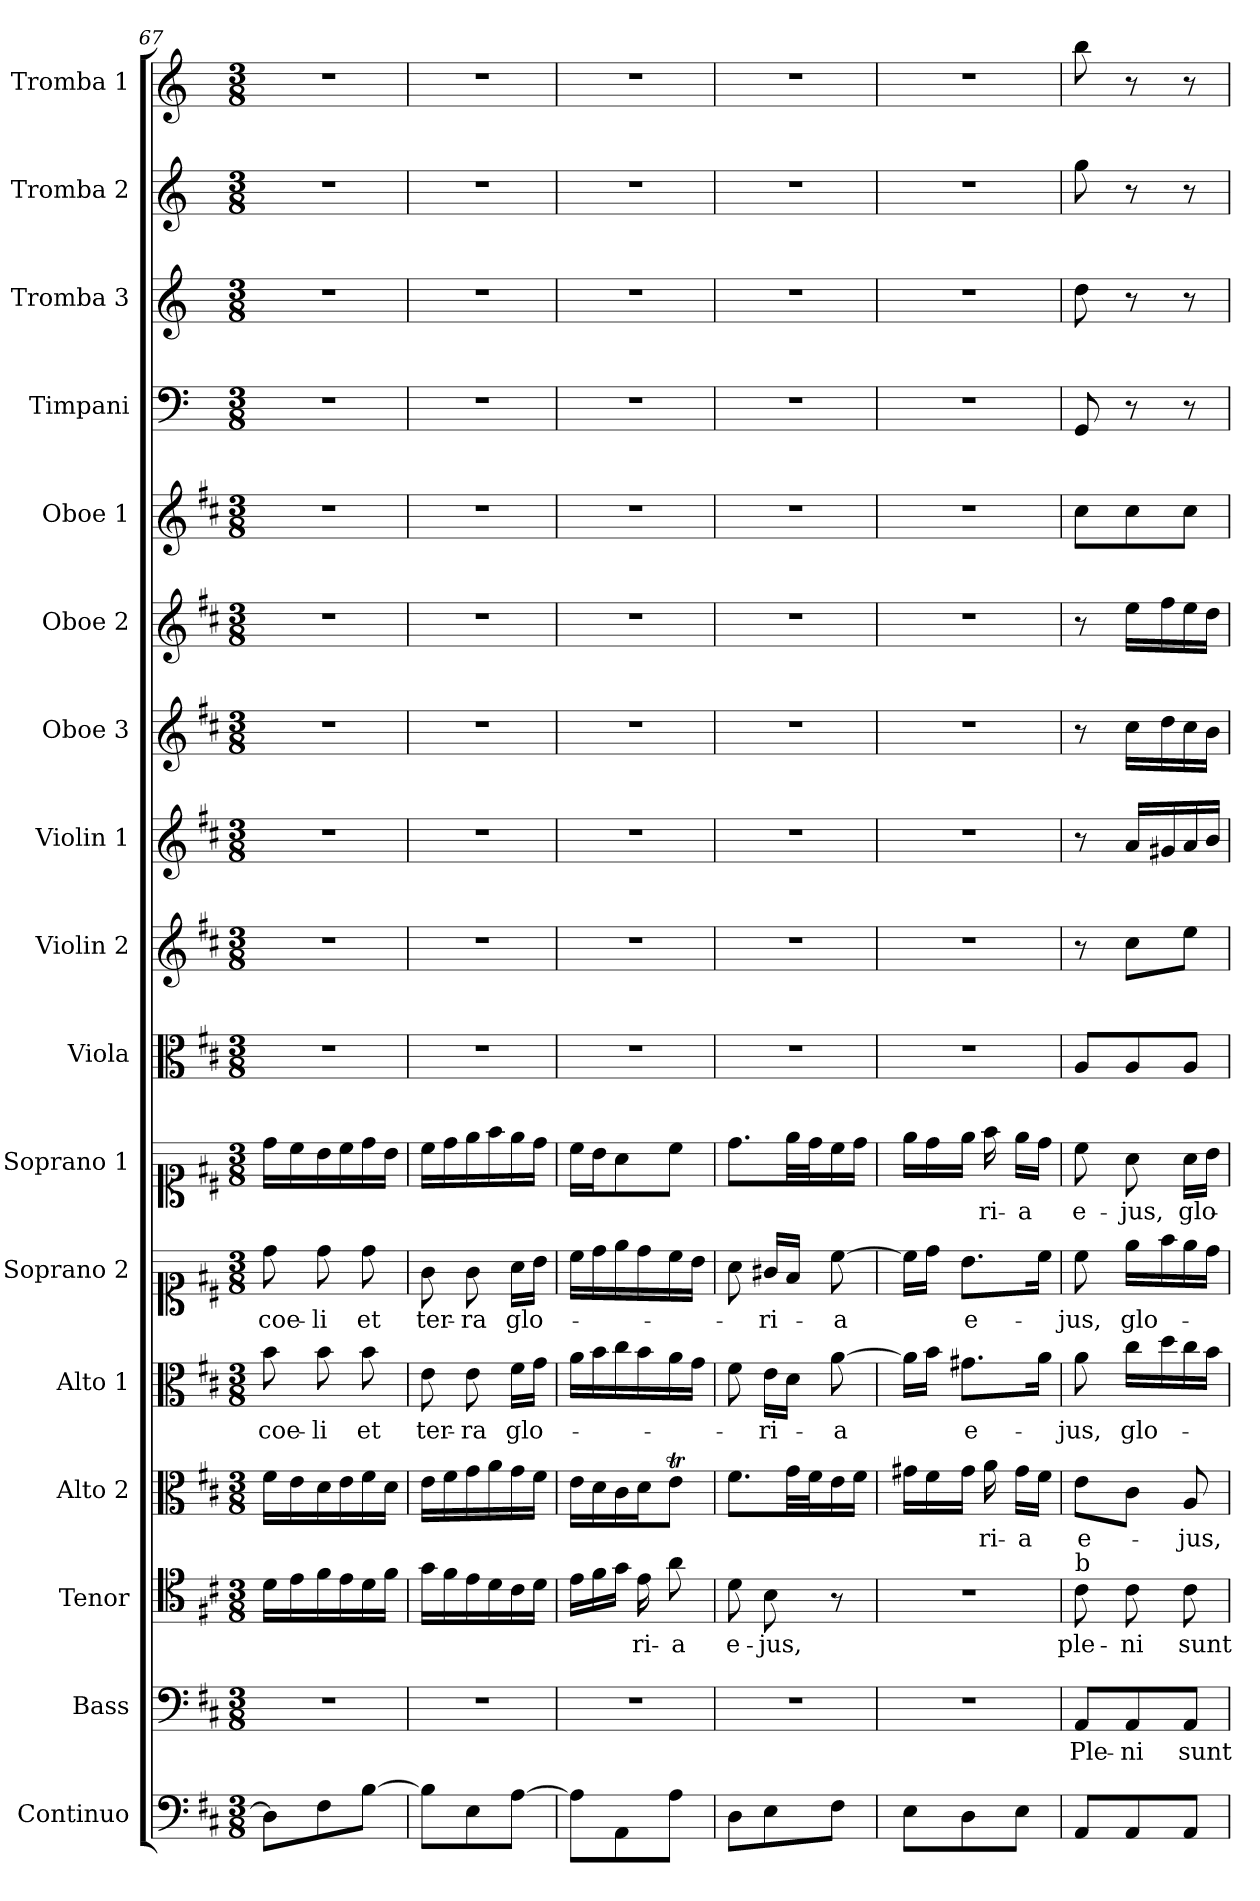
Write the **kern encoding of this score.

**kern	**kern	**text	**kern	**text	**kern	**text	**kern	**text	**kern	**text	**kern	**text	**kern	**kern	**kern	**kern	**kern	**kern	**kern	**kern	**kern	**kern
*part17	*part16	*part16	*part15	*part15	*part14	*part14	*part13	*part13	*part12	*part12	*part11	*part11	*part10	*part9	*part8	*part7	*part6	*part5	*part4	*part3	*part2	*part1
*staff17	*staff16	*staff16	*staff15	*staff15	*staff14	*staff14	*staff13	*staff13	*staff12	*staff12	*staff11	*staff11	*staff10	*staff9	*staff8	*staff7	*staff6	*staff5	*staff4	*staff3	*staff2	*staff1
*I"Continuo	*I"Bass	*	*I"Tenor	*	*I"Alto 2	*	*I"Alto 1	*	*I"Soprano 2	*	*I"Soprano 1	*	*I"Viola	*I"Violin 2	*I"Violin 1	*I"Oboe 3	*I"Oboe 2	*I"Oboe 1	*I"Timpani	*I"Tromba 3	*I"Tromba 2	*I"Tromba 1
*I'Cont	*I'B	*	*I'T	*	*I'A 2	*	*I'A 1	*	*I'S 2	*	*I'S 1	*	*I'Vla	*I'Vln 2	*I'Vln 1	*I'Ob 3	*I'Ob 2	*I'Ob 1	*I'Timp	*I'Tr 3	*I'Tr 2	*I'Tr 1
*clefF4	*clefF4	*	*clefC4	*	*clefC3	*	*clefC3	*	*clefC1	*	*clefC1	*	*clefC3	*clefG2	*clefG2	*clefG2	*clefG2	*clefG2	*clefF4	*clefG2	*clefG2	*clefG2
*	*	*	*	*	*	*	*	*	*	*	*	*	*	*	*	*	*	*	*ITrd-1c-2	*ITrd-1c-2	*ITrd-1c-2	*ITrd-1c-2
*k[f#c#]	*k[f#c#]	*	*k[f#c#]	*	*k[f#c#]	*	*k[f#c#]	*	*k[f#c#]	*	*k[f#c#]	*	*k[f#c#]	*k[f#c#]	*k[f#c#]	*k[f#c#]	*k[f#c#]	*k[f#c#]	*k[f#c#]	*k[f#c#]	*k[f#c#]	*k[f#c#]
*M3/8	*M3/8	*	*M3/8	*	*M3/8	*	*M3/8	*	*M3/8	*	*M3/8	*	*M3/8	*M3/8	*M3/8	*M3/8	*M3/8	*M3/8	*M3/8	*M3/8	*M3/8	*M3/8
=67	=67	=67	=67	=67	=67	=67	=67	=67	=67	=67	=67	=67	=67	=67	=67	=67	=67	=67	=67	=67	=67	=67
!	!	!	!	!	!	!	!	!LO:LY:b	!	!LO:LY:b	!	!	!	!	!	!	!	!	!	!	!	!
8D\L]	4.r	.	16d\LL	.	16f#\LL	.	8b\	coe-	8dd\	coe-	16dd\LL	.	4.r	4.r	4.r	4.r	4.r	4.r	4.r	4.r	4.r	4.r
.	.	.	16e\	.	16e\	.	.	.	.	.	16cc#\	.	.	.	.	.	.	.	.	.	.	.
!	!	!	!	!	!	!	!	!LO:LY:b	!	!LO:LY:b	!	!	!	!	!	!	!	!	!	!	!	!
8F#\	.	.	16f#\	.	16d\	.	8b\	-li	8dd\	-li	16b\	.	.	.	.	.	.	.	.	.	.	.
.	.	.	16e\	.	16e\	.	.	.	.	.	16cc#\	.	.	.	.	.	.	.	.	.	.	.
!	!	!	!	!	!	!	!	!LO:LY:b	!	!LO:LY:b	!	!	!	!	!	!	!	!	!	!	!	!
[8B\J	.	.	16d\	.	16f#\	.	8b\	et	8dd\	et	16dd\	.	.	.	.	.	.	.	.	.	.	.
.	.	.	16f#\JJ	.	16d\JJ	.	.	.	.	.	16b\JJ	.	.	.	.	.	.	.	.	.	.	.
=68	=68	=68	=68	=68	=68	=68	=68	=68	=68	=68	=68	=68	=68	=68	=68	=68	=68	=68	=68	=68	=68	=68
!	!	!	!	!	!	!	!	!LO:LY:b	!	!LO:LY:b	!	!	!	!	!	!	!	!	!	!	!	!
8B\L]	4.r	.	16g\LL	.	16e\LL	.	8e\	ter-	8g\	ter-	16cc#\LL	.	4.r	4.r	4.r	4.r	4.r	4.r	4.r	4.r	4.r	4.r
.	.	.	16f#\	.	16f#\	.	.	.	.	.	16dd\	.	.	.	.	.	.	.	.	.	.	.
!	!	!	!	!	!	!	!	!LO:LY:b	!	!LO:LY:b	!	!	!	!	!	!	!	!	!	!	!	!
8E\	.	.	16e\	.	16g\	.	8e\	-ra	8g\	-ra	16ee\	.	.	.	.	.	.	.	.	.	.	.
.	.	.	16d\	.	16a\	.	.	.	.	.	16ff#\	.	.	.	.	.	.	.	.	.	.	.
!	!	!	!	!	!	!	!	!LO:LY:b	!	!LO:LY:b	!	!	!	!	!	!	!	!	!	!	!	!
[8A\J	.	.	16c#\	.	16g\	.	16f#\LL	glo-	16a\LL	glo-	16ee\	.	.	.	.	.	.	.	.	.	.	.
.	.	.	16d\JJ	.	16f#\JJ	.	16g\JJ	.	16b\JJ	.	16dd\JJ	.	.	.	.	.	.	.	.	.	.	.
=69	=69	=69	=69	=69	=69	=69	=69	=69	=69	=69	=69	=69	=69	=69	=69	=69	=69	=69	=69	=69	=69	=69
8A\L]	4.r	.	16e\LL	.	16e\LL	.	16a\LL	.	16cc#\LL	.	16cc#\LL	.	4.r	4.r	4.r	4.r	4.r	4.r	4.r	4.r	4.r	4.r
.	.	.	16f#\	.	16d\	.	16b\	.	16dd\	.	16b\J	.	.	.	.	.	.	.	.	.	.	.
8AA\	.	.	16g\JJ	.	16c#\	.	16cc#\	.	16ee\	.	8a\	.	.	.	.	.	.	.	.	.	.	.
!	!	!	!	!LO:LY:b	!	!	!	!	!	!	!	!	!	!	!	!	!	!	!	!	!	!
.	.	.	16e\	-ri-	16d\J	.	16b\	.	16dd\	.	.	.	.	.	.	.	.	.	.	.	.	.
!	!	!	!	!LO:LY:b	!	!	!	!	!	!	!	!	!	!	!	!	!	!	!	!	!	!
8A\J	.	.	8a\	-a	8eT\J	.	16a\	.	16cc#\	.	8cc#\J	.	.	.	.	.	.	.	.	.	.	.
.	.	.	.	.	.	.	16g\JJ	.	16b\JJ	.	.	.	.	.	.	.	.	.	.	.	.	.
=70	=70	=70	=70	=70	=70	=70	=70	=70	=70	=70	=70	=70	=70	=70	=70	=70	=70	=70	=70	=70	=70	=70
!	!	!	!	!LO:LY:b	!	!	!	!	!	!	!	!	!	!	!	!	!	!	!	!	!	!
8D\L	4.r	.	8d\	e-	8.f#\L	.	8f#\	.	8a\	.	8.dd\L	.	4.r	4.r	4.r	4.r	4.r	4.r	4.r	4.r	4.r	4.r
!	!	!	!	!LO:LY:b	!	!	!	!LO:LY:b	!	!LO:LY:b	!	!	!	!	!	!	!	!	!	!	!	!
8E\	.	.	8B\	-jus,	.	.	16e\LL	-ri-	16g#X/LL	-ri-	.	.	.	.	.	.	.	.	.	.	.	.
.	.	.	.	.	32g\LL	.	16d\JJ	.	16f#/JJ	.	32ee\LL	.	.	.	.	.	.	.	.	.	.	.
.	.	.	.	.	32f#\J	.	.	.	.	.	32dd\J	.	.	.	.	.	.	.	.	.	.	.
!	!	!	!	!	!	!	!	!LO:LY:b	!	!LO:LY:b	!	!	!	!	!	!	!	!	!	!	!	!
8F#\J	.	.	8r	.	16e\	.	[8a\	-a	[8cc#\	-a	16cc#\	.	.	.	.	.	.	.	.	.	.	.
.	.	.	.	.	16f#\JJ	.	.	.	.	.	16dd\JJ	.	.	.	.	.	.	.	.	.	.	.
=71	=71	=71	=71	=71	=71	=71	=71	=71	=71	=71	=71	=71	=71	=71	=71	=71	=71	=71	=71	=71	=71	=71
8E\L	4.r	.	4.r	.	16g#X\LL	.	16a\LL]	.	16cc#\LL]	.	16ee\LL	.	4.r	4.r	4.r	4.r	4.r	4.r	4.r	4.r	4.r	4.r
.	.	.	.	.	16f#\	.	16b\JJ	.	16dd\JJ	.	16dd\	.	.	.	.	.	.	.	.	.	.	.
!	!	!	!	!	!	!	!	!LO:LY:b	!	!LO:LY:b	!	!	!	!	!	!	!	!	!	!	!	!
8D\	.	.	.	.	16g#\JJ	.	8.g#X\L	e-	8.b\L	e-	16ee\JJ	.	.	.	.	.	.	.	.	.	.	.
!	!	!	!	!	!	!LO:LY:b	!	!	!	!	!	!LO:LY:b	!	!	!	!	!	!	!	!	!	!
.	.	.	.	.	16a\	-ri-	.	.	.	.	16ff#\	-ri-	.	.	.	.	.	.	.	.	.	.
!	!	!	!	!	!	!LO:LY:b	!	!	!	!	!	!LO:LY:b	!	!	!	!	!	!	!	!	!	!
8E\J	.	.	.	.	16g#\LL	-a	.	.	.	.	16ee\LL	-a	.	.	.	.	.	.	.	.	.	.
.	.	.	.	.	16f#\JJ	.	16a\Jk	.	16cc#\Jk	.	16dd\JJ	.	.	.	.	.	.	.	.	.	.	.
!!LO:PB:g=z
=72	=72	=72	=72	=72	=72	=72	=72	=72	=72	=72	=72	=72	=72	=72	=72	=72	=72	=72	=72	=72	=72	=72
!	!	!	!LO:TX:a:t=b	!	!	!	!	!	!	!	!	!	!	!	!	!	!	!	!	!	!	!
!	!	!LO:LY:b	!	!LO:LY:b	!	!LO:LY:b	!	!LO:LY:b	!	!LO:LY:b	!	!LO:LY:b	!	!	!	!	!	!	!	!	!	!
8AA/L	8AA/L	Ple-	8c#\	ple-	8e\L	e-	8a\	-jus,	8cc#\	-jus,	8cc#\	e-	8A/L	8r	8r	8r	8r	8cc#\L	8AA/	8ee\	8aa\	8ccc#\
!	!	!LO:LY:b	!	!LO:LY:b	!	!	!	!LO:LY:b	!	!LO:LY:b	!	!LO:LY:b	!	!	!	!	!	!	!	!	!	!
8AA/	8AA/	-ni	8c#\	-ni	8c#\J	.	16cc#\LL	glo-	16ee\LL	glo-	8a\	-jus,	8A/	8cc#\L	16a/LL	16cc#\LL	16ee\LL	8cc#\	8r	8r	8r	8r
.	.	.	.	.	.	.	16dd\	.	16ff#\	.	.	.	.	.	16g#X/	16dd\	16ff#\	.	.	.	.	.
!	!	!LO:LY:b	!	!LO:LY:b	!	!LO:LY:b	!	!	!	!	!	!LO:LY:b	!	!	!	!	!	!	!	!	!	!
8AA/J	8AA/J	sunt	8c#\	sunt	8A/	-jus,	16cc#\	.	16ee\	.	16a\LL	glo-	8A/J	8ee\J	16a/	16cc#\	16ee\	8cc#\J	8r	8r	8r	8r
.	.	.	.	.	.	.	16b\JJ	.	16dd\JJ	.	16b\JJ	.	.	.	16b/JJ	16b\JJ	16dd\JJ	.	.	.	.	.
=	=	=	=	=	=	=	=	=	=	=	=	=	=	=	=	=	=	=	=	=	=	=
*-	*-	*-	*-	*-	*-	*-	*-	*-	*-	*-	*-	*-	*-	*-	*-	*-	*-	*-	*-	*-	*-	*-
